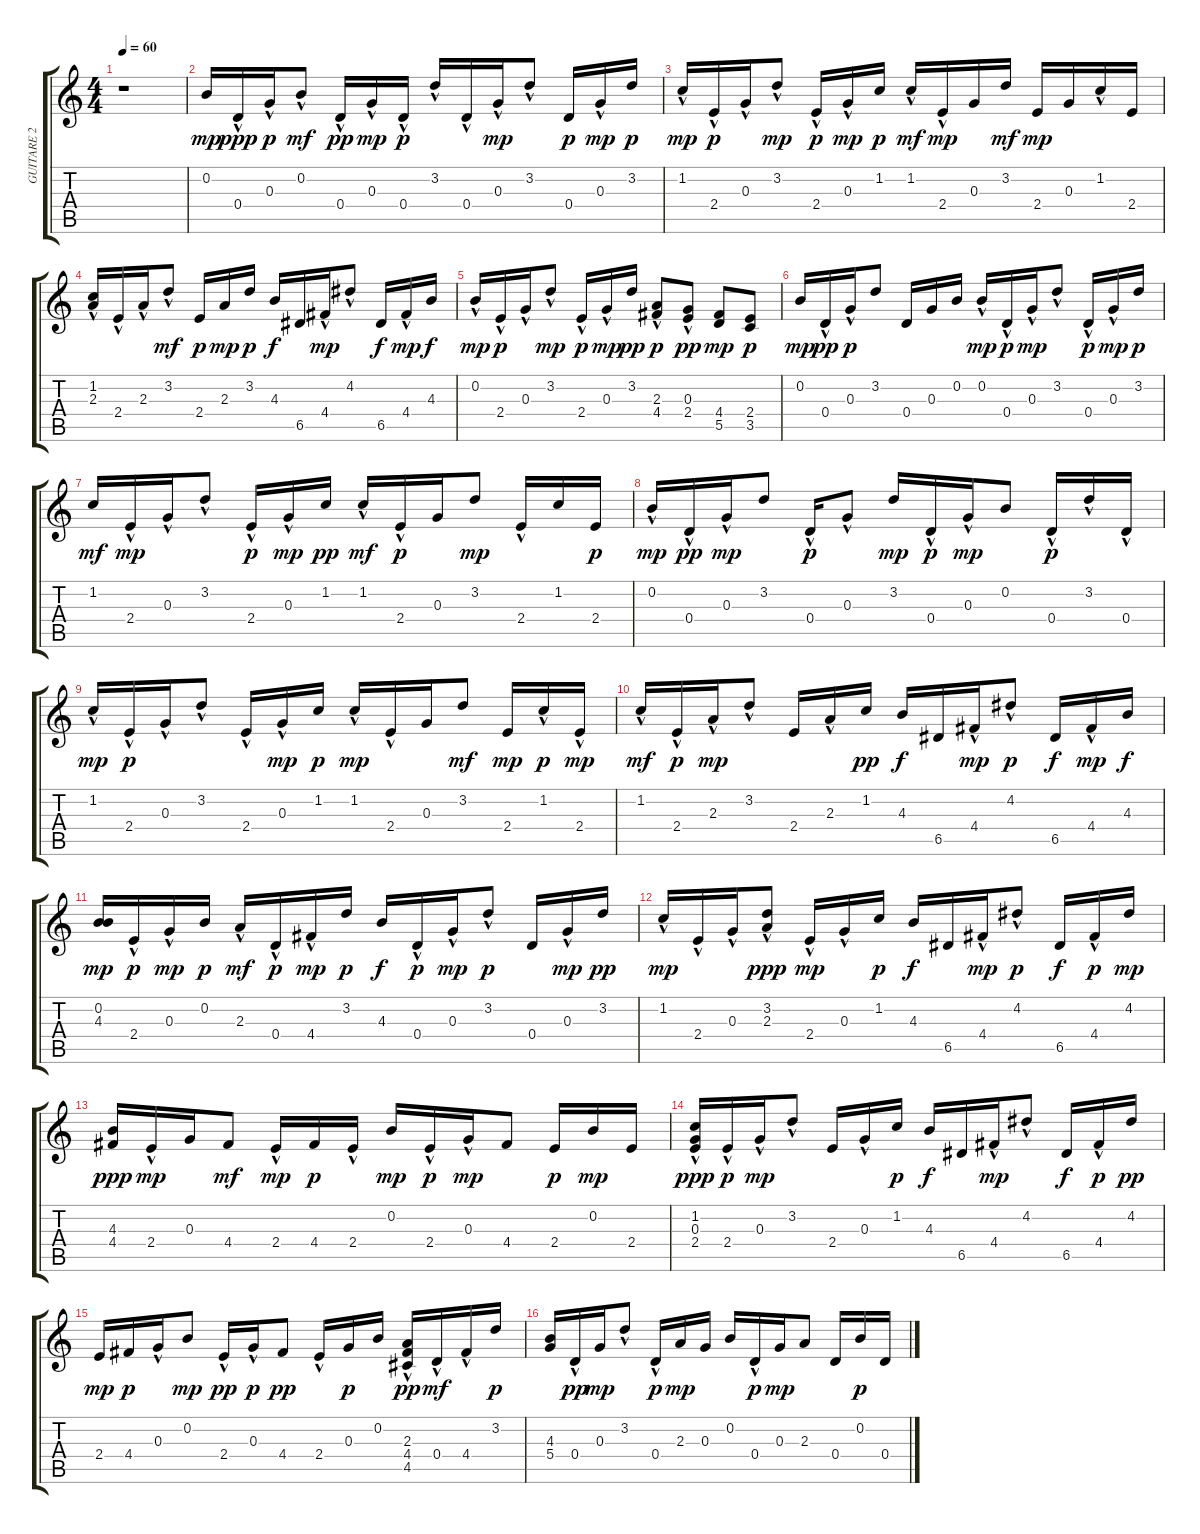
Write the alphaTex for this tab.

\track ("GUITARE 2" "GUITARE 2") {instrument acousticguitarsteel}
\staff {score tabs}
\tuning (E4 B3 G3 D3 A2 E2) {hide}
\ts (4 4)
\tempo 60
\clef g2
\ks c
r.1{dy mp instrument acousticguitarsteel} |
0.2.16 0.4{hac}.16{dy ppp} 0.3{hac}.16{dy p} 0.2{hac}.8{dy mf} 0.4{hac}.16{dy pp} 0.3{hac}.16{dy mp} 0.4{hac}.16{dy p} 3.2{hac}.16 0.4{hac}.16 0.3{hac}.16{dy mp} 3.2{hac}.8 0.4.16{dy p} 0.3{hac}.16{dy mp} 3.2.16{dy p} |
1.2{hac}.16{dy mp} 2.4{hac}.16{dy p} 0.3{hac}.16 3.2{hac}.8{dy mp} 2.4{hac}.16{dy p} 0.3{hac}.16{dy mp} 1.2.16{dy p} 1.2{hac}.16{dy mf} 2.4{hac}.16{dy mp} 0.3.16 3.2.16{dy mf} 2.4.16{dy mp} 0.3.16 1.2{hac}.16 2.4.16 |
(1.2{hac} 2.3).16 2.4{hac}.16 2.3{hac}.16 3.2{hac}.8{dy mf} 2.4.16{dy p} 2.3.16{dy mp} 3.2.16{dy p} 4.3.16{dy f} 6.5.16 4.4{hac}.16{dy mp} 4.2{hac}.8 6.5.16{dy f} 4.4{hac}.16{dy mp} 4.3.16{dy f} |
0.2{hac}.16{dy mp} 2.4{hac}.16{dy p} 0.3{hac}.16 3.2{hac}.8{dy mp} 2.4{hac}.16{dy p} 0.3{hac}.16{dy mp} 3.2.16{dy pp} (2.3{hac} 4.4).8{dy p} (0.3 2.4{hac}).8{dy pp} (4.4 5.5).8{dy mp} (2.4 3.5).8{dy p} |
0.2.16{dy mp} 0.4{hac}.16{dy pp} 0.3{hac}.16{dy p} 3.2.8 0.4.16 0.3.16 0.2.16 0.2{hac}.16{dy mp} 0.4{hac}.16{dy p} 0.3{hac}.16{dy mp} 3.2{hac}.8 0.4{hac}.16{dy p} 0.3{hac}.16{dy mp} 3.2.16{dy p} |
1.2.16{dy mf} 2.4{hac}.16{dy mp} 0.3{hac}.16 3.2{hac}.8 2.4{hac}.16{dy p} 0.3{hac}.16{dy mp} 1.2.16{dy pp} 1.2{hac}.16{dy mf} 2.4{hac}.16{dy p} 0.3.16 3.2.8{dy mp} 2.4{hac}.16 1.2.16 2.4.16{dy p} |
0.2{hac}.16{dy mp} 0.4{hac}.16{dy pp} 0.3{hac}.16{dy mp} 3.2.8 0.4{hac}.16{dy p} 0.3{hac}.8 3.2.16{dy mp} 0.4{hac}.16{dy p} 0.3{hac}.16{dy mp} 0.2.8 0.4{hac}.16{dy p} 3.2{hac}.16 0.4{hac}.16 |
1.2{hac}.16{dy mp} 2.4{hac}.16{dy p} 0.3{hac}.16 3.2{hac}.8 2.4{hac}.16 0.3{hac}.16{dy mp} 1.2.16{dy p} 1.2{hac}.16{dy mp} 2.4{hac}.16 0.3.16 3.2.8{dy mf} 2.4.16{dy mp} 1.2{hac}.16{dy p} 2.4{hac}.16{dy mp} |
1.2{hac}.16{dy mf} 2.4{hac}.16{dy p} 2.3{hac}.16{dy mp} 3.2{hac}.8 2.4.16 2.3{hac}.16 1.2.16{dy pp} 4.3.16{dy f} 6.5.16 4.4{hac}.16{dy mp} 4.2{hac}.8{dy p} 6.5.16{dy f} 4.4{hac}.16{dy mp} 4.3.16{dy f} |
(0.2 4.3).16{dy mp} 2.4{hac}.16{dy p} 0.3{hac}.16{dy mp} 0.2.16{dy p} 2.3{hac}.16{dy mf} 0.4{hac}.16{dy p} 4.4{hac}.16{dy mp} 3.2.16{dy p} 4.3.16{dy f} 0.4{hac}.16{dy p} 0.3{hac}.16{dy mp} 3.2{hac}.8{dy p} 0.4.16 0.3{hac}.16{dy mp} 3.2.16{dy pp} |
1.2{hac}.16{dy mp} 2.4{hac}.16 0.3{hac}.16 (3.2{hac} 2.3).8{dy ppp} 2.4{hac}.16{dy mp} 0.3{hac}.16 1.2.16{dy p} 4.3.16{dy f} 6.5.16 4.4{hac}.16{dy mp} 4.2{hac}.8{dy p} 6.5.16{dy f} 4.4{hac}.16{dy p} 4.2.16{dy mp} |
(4.3 4.4).16{dy ppp} 2.4{hac}.16{dy mp} 0.3.16 4.4.8{dy mf} 2.4{hac}.16{dy mp} 4.4.16{dy p} 2.4{hac}.16 0.2.16{dy mp} 2.4{hac}.16{dy p} 0.3{hac}.16{dy mp} 4.4.8 2.4.16{dy p} 0.2.16{dy mp} 2.4.16 |
(1.2{hac} 0.3{hac} 2.4).16{dy ppp} 2.4{hac}.16{dy p} 0.3{hac}.16{dy mp} 3.2{hac}.8 2.4.16 0.3{hac}.16 1.2.16{dy p} 4.3.16{dy f} 6.5.16 4.4{hac}.16{dy mp} 4.2{hac}.8 6.5.16{dy f} 4.4{hac}.16{dy p} 4.2.16{dy pp} |
2.4.16{dy mp} 4.4.16{dy p} 0.3{hac}.16 0.2.8{dy mp} 2.4{hac}.16{dy pp} 0.3{hac}.16{dy p} 4.4.8{dy pp} 2.4{hac}.16 0.3.16{dy p} 0.2.16 (2.3{hac} 4.4 4.5).16{dy pp} 0.4{hac}.16{dy mf} 4.4{hac}.16 3.2.16{dy p} |
(4.3 5.4).16 0.4{hac}.16{dy pp} 0.3.16{dy mp} 3.2{hac}.8 0.4{hac}.16{dy p} 2.3.16{dy mp} 0.3.16 0.2.16 0.4{hac}.16{dy p} 0.3.16{dy mp} 2.3.8 0.4.16 0.2.16{dy p} 0.4.16
